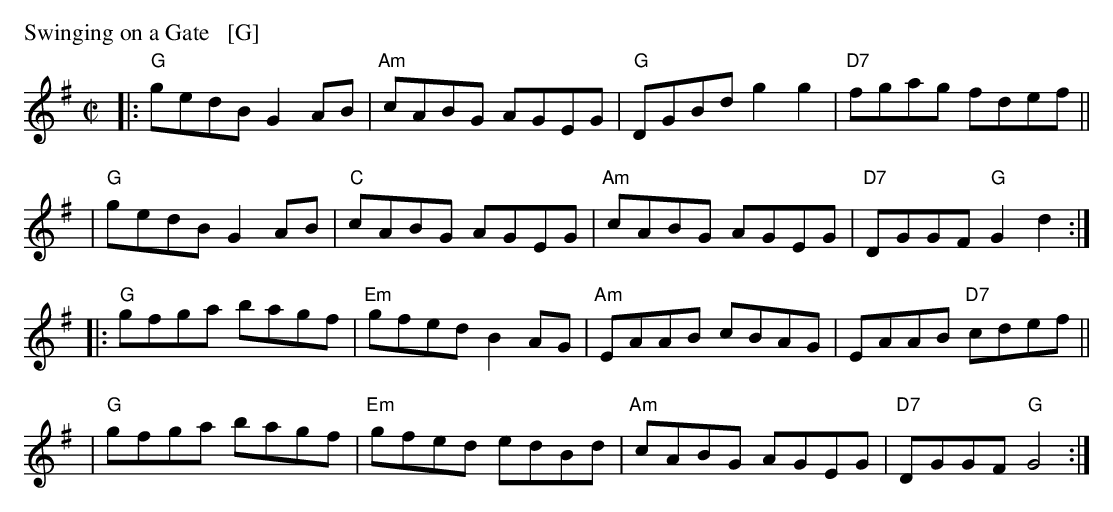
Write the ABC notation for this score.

X:1
P: Swinging on a Gate   [G]
M: C|
L: 1/8
K: G
|:"G"gedB G2AB | "Am"cABG AGEG | "G"DGBd g2g2 | "D7"fgag fdef ||
| "G"gedB G2AB | "C"cABG AGEG | "Am"cABG AGEG | "D7"DGGF "G"G2d2 :|
|:"G"gfga bagf | "Em"gfed B2AG | "Am"EAAB cBAG | EAAB "D7"cdef ||
| "G"gfga bagf | "Em"gfed edBd | "Am"cABG AGEG | "D7"DGGF "G"G4 :|
